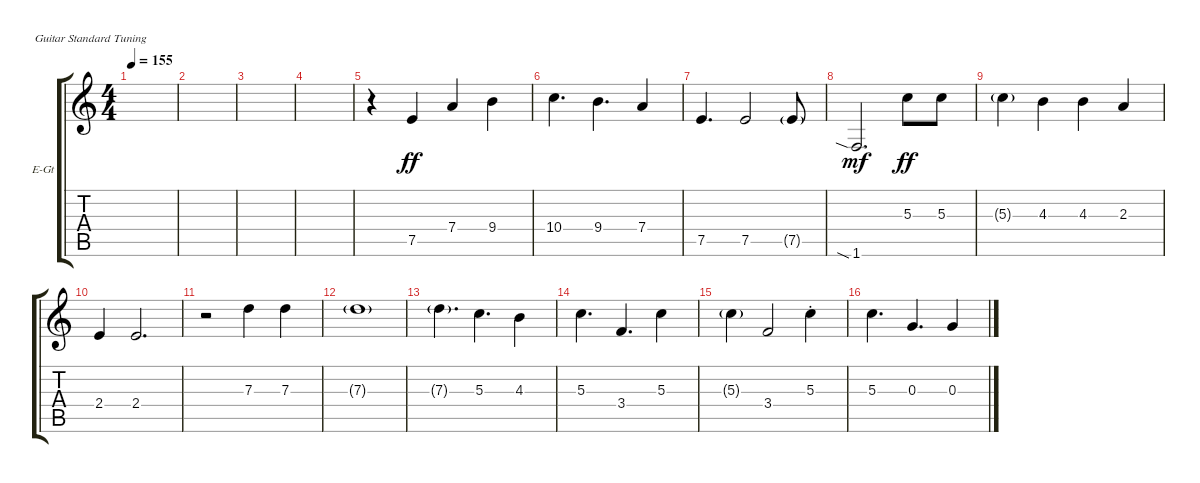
\bracketExtendMode groupsimilarinstruments
\firstSystemTrackNameOrientation horizontal
\otherSystemsTrackNameOrientation horizontal
\track ("Г. Каспарян (Overdrive)" "E-Gt") {instrument overdrivenguitar}
\staff {score tabs}
\tuning (E4 B3 G3 D3 A2 E2)
\ts (4 4)
\tempo 155
\clef g2
\scale
0.333333
\ks c
|
\scale
0.333333 |
\scale
0.333333 |
\scale
0.333333 |
\scale
0.333333 r.4 7.5.4{dy ff} 7.4.4 9.4.4 |
\scale
0.333333 10.4.4{d} 9.4.4{d} 7.4.4 |
\scale
0.333333 7.5.4{d} 7.5.2 7.5{g}.8 |
\scale
0.333333 1.6{sia}.2{d dy mf} 5.3.8{dy ff} 5.3.8 |
\scale
0.333333 5.3{g}.4 4.3.4 4.3.4 2.3.4 |
\scale
0.333333 2.4.4 2.4.2{d} |
\scale
0.333333 r.2 7.3.4 7.3.4 |
\scale
0.333333 7.3{g}.1 |
\scale
0.333333 7.3{g}.4{d} 5.3.4{d} 4.3.4 |
\scale
0.333333 5.3.4{d} 3.4.4{d} 5.3.4 |
\scale
0.333333 5.3{g}.4 3.4.2 5.3{st}.4 |
\scale
0.333333 5.3.4{d} 0.3.4{d} 0.3.4
